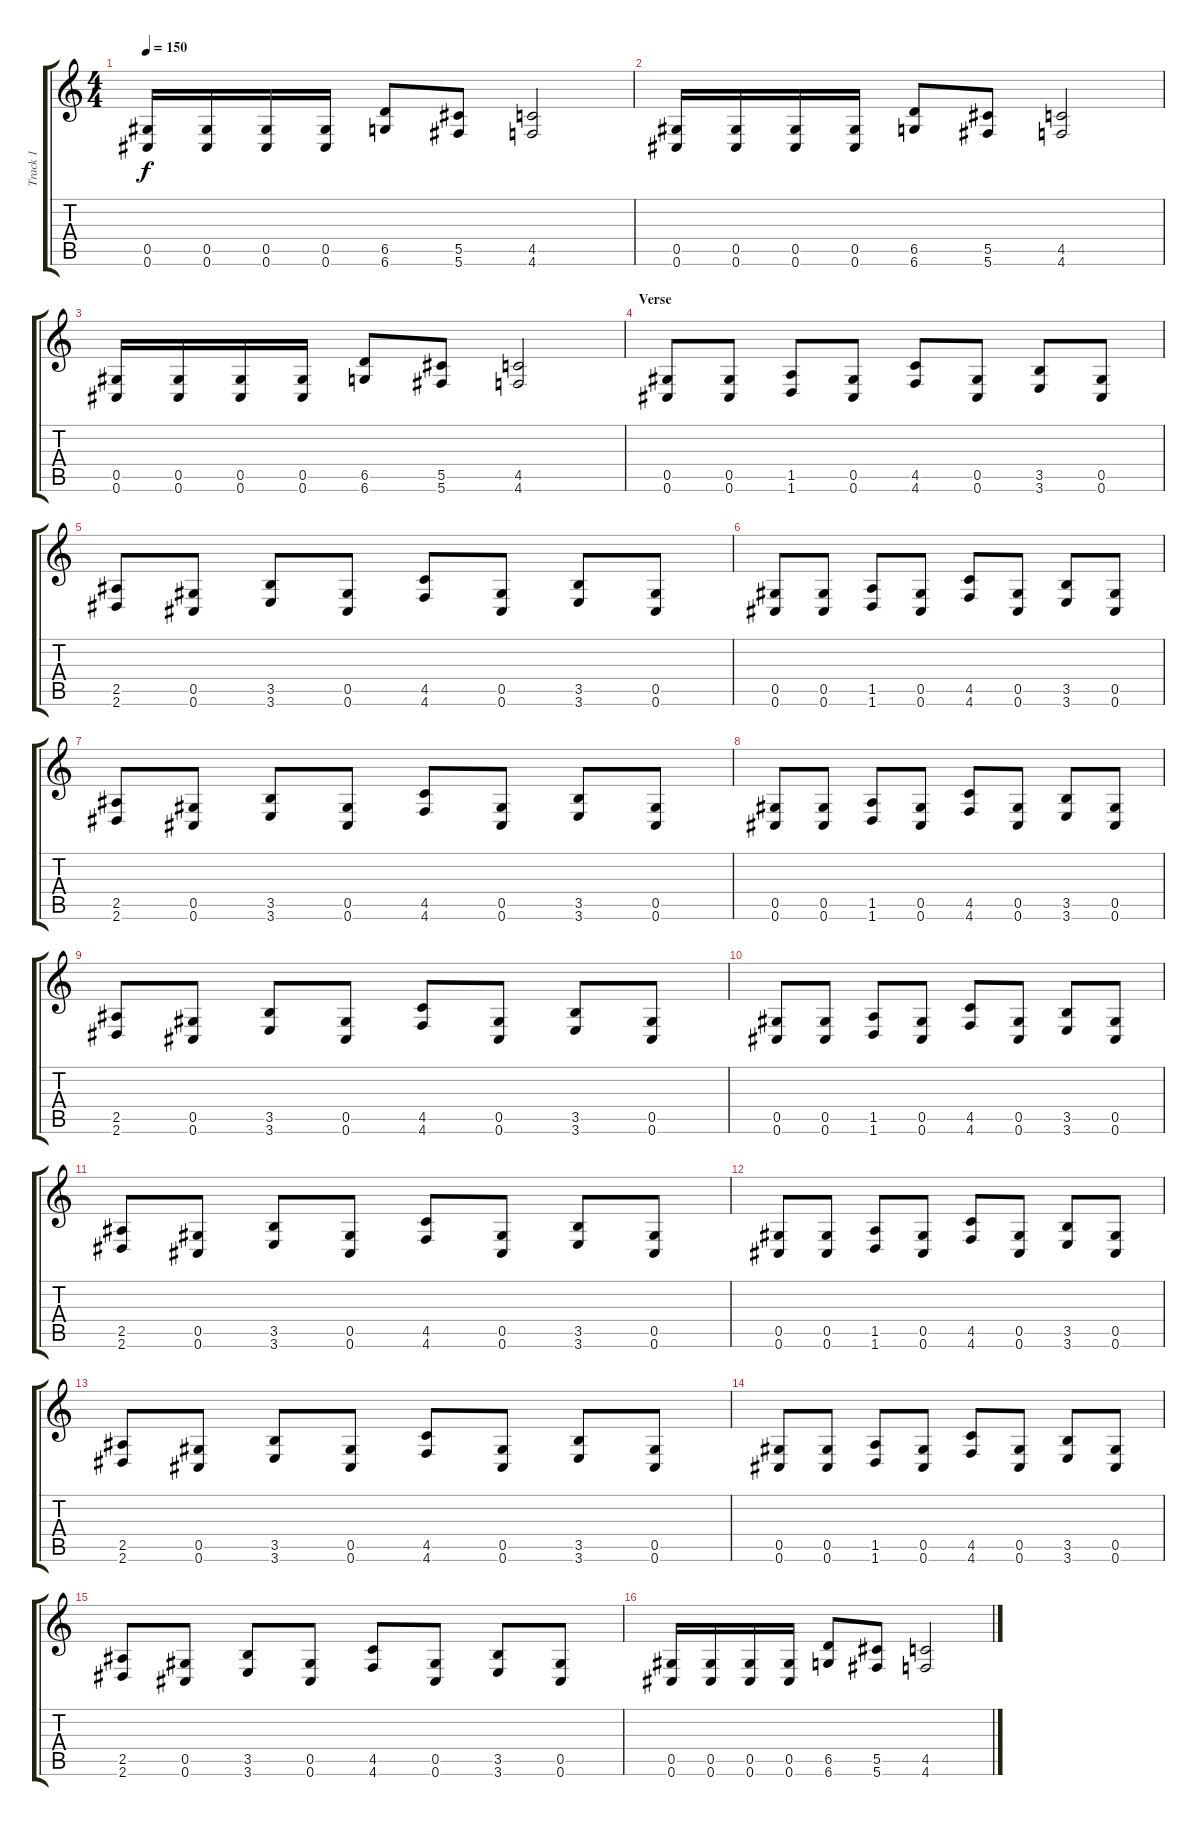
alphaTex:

\track ("Track 1" "Track 1") {instrument distortionguitar}
\staff {score tabs}
\tuning (Eb4 Bb3 Gb3 Db3 Ab2 Db2) {hide}
\ts (4 4)
\tempo 150
\clef g2
\ks c
(0.5 0.6).16{dy f} (0.5 0.6).16 (0.5 0.6).16 (0.5 0.6).16 (6.5 6.6).8 (5.5 5.6).8 (4.5 4.6).2 |
(0.5 0.6).16 (0.5 0.6).16 (0.5 0.6).16 (0.5 0.6).16 (6.5 6.6).8 (5.5 5.6).8 (4.5 4.6).2 |
(0.5 0.6).16 (0.5 0.6).16 (0.5 0.6).16 (0.5 0.6).16 (6.5 6.6).8 (5.5 5.6).8 (4.5 4.6).2 |
\section ("" "Verse")
(0.5 0.6).8 (0.5 0.6).8 (1.5 1.6).8 (0.5 0.6).8 (4.5 4.6).8 (0.5 0.6).8 (3.5 3.6).8 (0.5 0.6).8 |
(2.5 2.6).8 (0.5 0.6).8 (3.5 3.6).8 (0.5 0.6).8 (4.5 4.6).8 (0.5 0.6).8 (3.5 3.6).8 (0.5 0.6).8 |
(0.5 0.6).8 (0.5 0.6).8 (1.5 1.6).8 (0.5 0.6).8 (4.5 4.6).8 (0.5 0.6).8 (3.5 3.6).8 (0.5 0.6).8 |
(2.5 2.6).8 (0.5 0.6).8 (3.5 3.6).8 (0.5 0.6).8 (4.5 4.6).8 (0.5 0.6).8 (3.5 3.6).8 (0.5 0.6).8 |
(0.5 0.6).8 (0.5 0.6).8 (1.5 1.6).8 (0.5 0.6).8 (4.5 4.6).8 (0.5 0.6).8 (3.5 3.6).8 (0.5 0.6).8 |
(2.5 2.6).8 (0.5 0.6).8 (3.5 3.6).8 (0.5 0.6).8 (4.5 4.6).8 (0.5 0.6).8 (3.5 3.6).8 (0.5 0.6).8 |
(0.5 0.6).8 (0.5 0.6).8 (1.5 1.6).8 (0.5 0.6).8 (4.5 4.6).8 (0.5 0.6).8 (3.5 3.6).8 (0.5 0.6).8 |
(2.5 2.6).8 (0.5 0.6).8 (3.5 3.6).8 (0.5 0.6).8 (4.5 4.6).8 (0.5 0.6).8 (3.5 3.6).8 (0.5 0.6).8 |
(0.5 0.6).8 (0.5 0.6).8 (1.5 1.6).8 (0.5 0.6).8 (4.5 4.6).8 (0.5 0.6).8 (3.5 3.6).8 (0.5 0.6).8 |
(2.5 2.6).8 (0.5 0.6).8 (3.5 3.6).8 (0.5 0.6).8 (4.5 4.6).8 (0.5 0.6).8 (3.5 3.6).8 (0.5 0.6).8 |
(0.5 0.6).8 (0.5 0.6).8 (1.5 1.6).8 (0.5 0.6).8 (4.5 4.6).8 (0.5 0.6).8 (3.5 3.6).8 (0.5 0.6).8 |
(2.5 2.6).8 (0.5 0.6).8 (3.5 3.6).8 (0.5 0.6).8 (4.5 4.6).8 (0.5 0.6).8 (3.5 3.6).8 (0.5 0.6).8 |
(0.5 0.6).16 (0.5 0.6).16 (0.5 0.6).16 (0.5 0.6).16 (6.5 6.6).8 (5.5 5.6).8 (4.5 4.6).2
